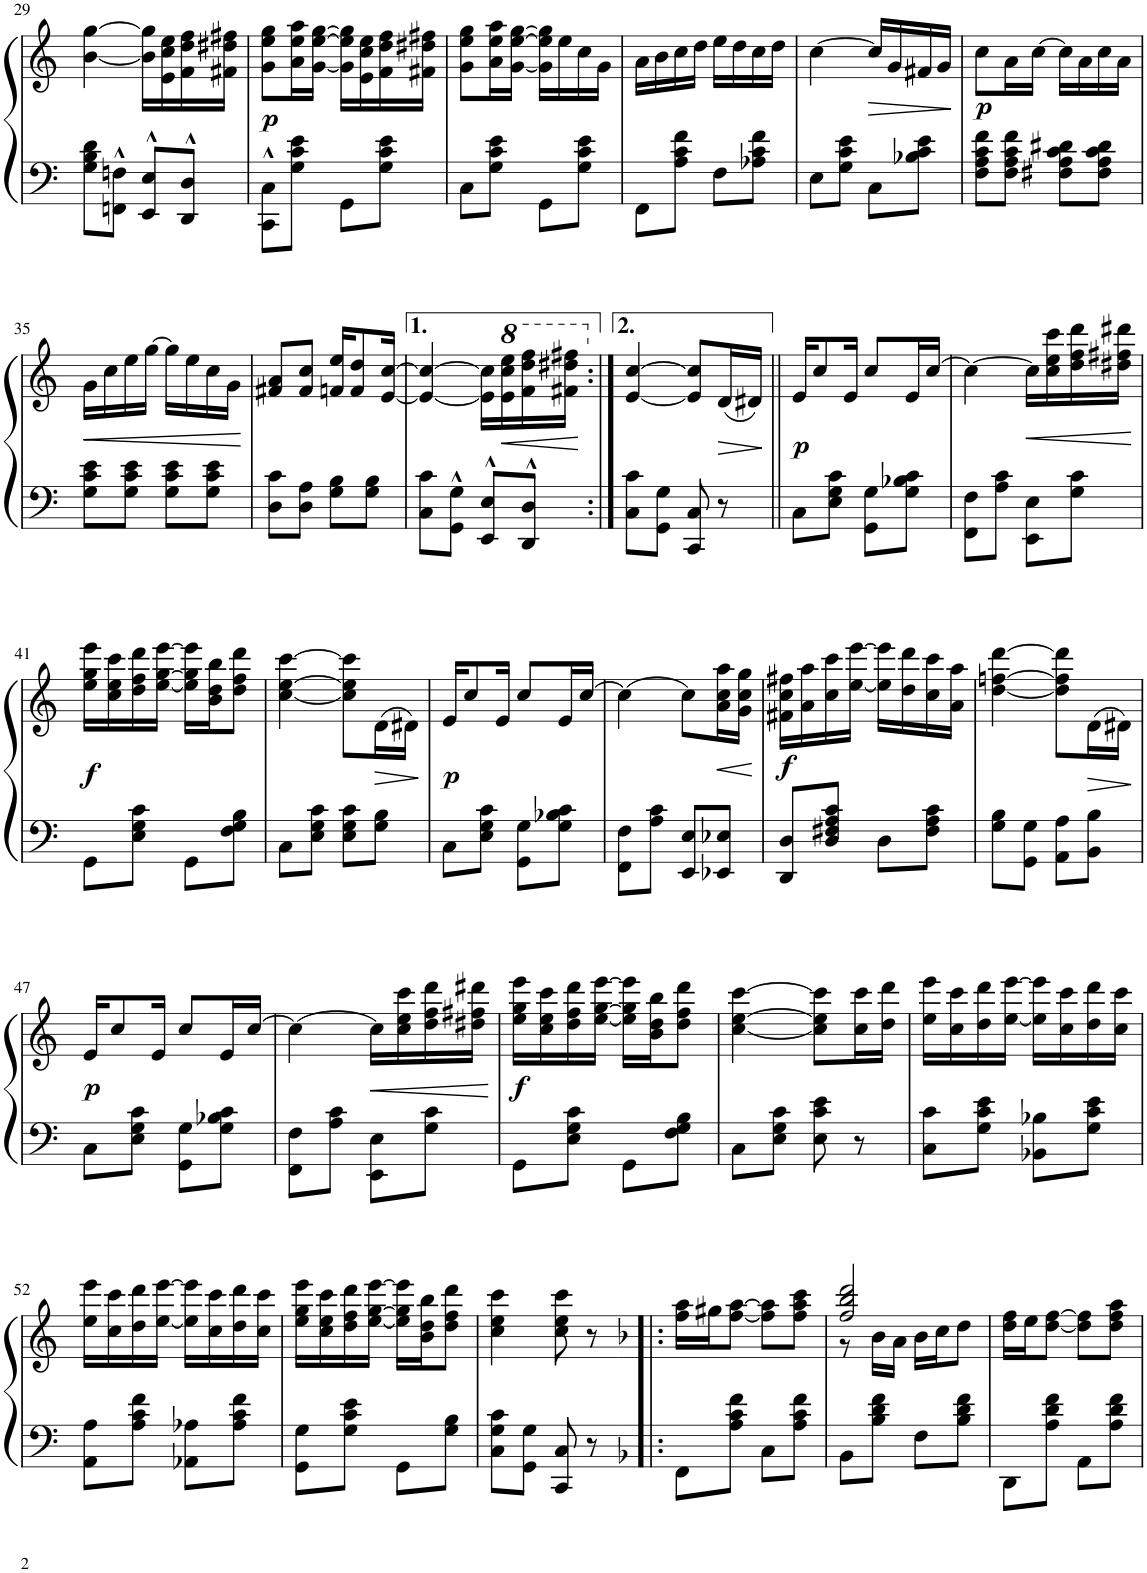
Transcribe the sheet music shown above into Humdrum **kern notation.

**kern	**kern	**dynam
*part1	*part1	*part1
*staff2	*staff1	*staff1/2
*I"Piano	*	*
*I'Pno.	*	*
!!LO:PB:g=z
*clefG2	*clefG2	*
*k[]	*k[]	*
*M2/4	*M2/4	*
=29	=29	=29
8G\ 8B\ 8d\L	[4b\ [4gg\	.
8FFn\^^ 8Fn\^^J	.	.
8EE/^^ 8E/^^L	16b\] 16gg\]LL	.
.	16e\ 16cc\ 16ee\	.
8DD/^^ 8D/^^J	16f\ 16dd\ 16ff\	.
.	16f#X\ 16dd#X\ 16ff#X\JJ	.
=30	=30	=30
!	!	!LO:DY:b
8CC\^^ 8C\^^L	8g\ 8ee\ 8gg\L	p
8G\ 8c\ 8e\J	16a\ 16ee\ 16aa\L	.
.	[16g\ [16ee\ [16gg\JJ	.
8GG\L	16g\] 16ee\] 16gg\]LL	.
.	16e\ 16cc\ 16ee\	.
8G\ 8c\ 8e\J	16f\ 16dd\ 16ff\	.
.	16f#X\ 16dd#X\ 16ff#X\JJ	.
=31	=31	=31
8C\L	8g\ 8ee\ 8gg\L	.
8G\ 8c\ 8e\J	16a\ 16ee\ 16aa\L	.
.	[16g\ [16ee\ [16gg\JJ	.
8GG\L	16g\] 16ee\] 16gg\]LL	.
.	16ee\	.
8G\ 8c\ 8e\J	16cc\	.
.	16g\JJ	.
=32	=32	=32
8FF\L	16a\LL	.
.	16b\	.
8A\ 8c\ 8f\J	16cc\	.
.	16dd\JJ	.
8F\L	16ee\LL	.
.	16dd\	.
8A-X\ 8c\ 8f\J	16cc\	.
.	16dd\JJ	.
=33	=33	=33
8E\L	[4cc\	.
8G\ 8c\ 8e\J	.	.
!	!	!LO:HP:b
8C\L	16cc/LL]	>
.	16g/	.
8B-X\ 8c\ 8e\J	16f#X/	.
.	16g/JJ	.
.	.	]
=34	=34	=34
!	!	!LO:DY:b
8F\ 8A\ 8c\ 8f\L	8cc\L	p
8F\ 8A\ 8c\ 8f\J	16a\L	.
.	[16cc\JJ	.
8F#X\ 8A\ 8c\ 8d#X\L	16cc\LL]	.
.	16a\	.
8F#\ 8A\ 8c\ 8d#\J	16cc\	.
.	16a\JJ	.
!!LO:LB:g=z
=35	=35	=35
!	!	!LO:HP:b
8G\ 8c\ 8e\L	16g\LL	<
.	16cc\	.
8G\ 8c\ 8e\J	16ee\	.
.	[16gg\JJ	.
8G\ 8c\ 8e\L	16gg\LL]	.
.	16ee\	.
8G\ 8c\ 8e\J	16cc\	.
.	16g\JJ	.
.	.	[
=36	=36	=36
8D\ 8c\L	8f#X/ 8a/L	.
8D\ 8A\J	8f#/ 8cc/J	.
8G\ 8B\L	16fn/ 16ee/KL	.
.	8f/ 8dd/	.
8G\ 8B\J	.	.
.	[16e/ [16cc/Jk	.
=37	=37	=37
8C\ 8c\L	4e/_ 4cc/_	.
8GG\^^ 8G\^^J	.	.
8EE/^^ 8E/^^L	16e\] 16cc\]LL	.
*	*8va	*
.	16ee\ 16ccc\ 16eee\	.
!	!	!LO:HP:b
8DD/^^ 8D/^^J	16ff\ 16ddd\ 16fff\	<
.	16ff#X\ 16ddd#X\ 16fff#X\JJ	.
.	.	[
=38:|!	=38:|!	=38:|!
*	*X8va	*
8C\ 8c\L	[4e/ [4cc/	.
8GG\ 8G\J	.	.
8CC/ 8C/	8e/] 8cc/]L	.
!	!	!LO:HP:b
8r	(16d/L	>
.	16d#X/JJ)	.
.	.	]
=39||	=39||	=39||
!	!	!LO:DY:b
8C\L	16e/KL	p
.	8cc/	.
8E\ 8G\ 8c\J	.	.
.	16e/Jk	.
8GG\ 8G\L	8cc/L	.
8G\ 8B-X\ 8c\J	16e/L	.
.	[16cc/JJ	.
=40	=40	=40
8FF\ 8F\L	4cc\_	.
8A\ 8c\J	.	.
!	!	!LO:HP:b
8EE\ 8E\L	16cc\LL]	<
.	16cc\ 16ee\ 16ccc\	.
8G\ 8c\J	16dd\ 16ff\ 16ddd\	.
.	16dd#X\ 16ff#X\ 16ddd#X\JJ	.
.	.	[
!!LO:LB:g=z
=41	=41	=41
!	!	!LO:DY:b
8GG\L	16ee\ 16gg\ 16eee\LL	f
.	16cc\ 16ee\ 16ccc\	.
8E\ 8G\ 8c\J	16dd\ 16ff\ 16ddd\	.
.	[16ee\ [16gg\ [16eee\JJ	.
8GG\L	16ee\] 16gg\] 16eee\]LL	.
.	16b\ 16dd\ 16bb\J	.
8F\ 8G\ 8B\J	8dd\ 8ff\ 8ddd\J	.
=42	=42	=42
8C\L	[4cc\ [4ee\ [4ccc\	.
8E\ 8G\ 8c\J	.	.
8E\ 8G\ 8c\L	8cc\] 8ee\] 8ccc\]L	.
!	!	!LO:HP:b
8G\ 8B\J	(16d\L	>
.	16d#X\JJ)	.
.	.	]
=43	=43	=43
!	!	!LO:DY:b
8C\L	16e/KL	p
.	8cc/	.
8E\ 8G\ 8c\J	.	.
.	16e/Jk	.
8GG\ 8G\L	8cc/L	.
8G\ 8B-X\ 8c\J	16e/L	.
.	[16cc/JJ	.
=44	=44	=44
8FF\ 8F\L	4cc\_	.
8A\ 8c\J	.	.
8EE/ 8E/L	8cc\L]	.
!	!	!LO:HP:b
8EE-X/ 8E-X/J	16a\ 16cc\ 16aa\L	<
.	16g\ 16cc\ 16gg\JJ	.
.	.	[
=45	=45	=45
!	!	!LO:DY:b
8DD/ 8D/L	16f#X\ 16cc\ 16ff#X\LL	f
.	16a\ 16aa\	.
8D/ 8F#X/ 8A/ 8c/J	16cc\ 16ccc\	.
.	[16ee\ [16eee\JJ	.
8D\L	16ee\] 16eee\]LL	.
.	16dd\ 16ddd\	.
8F#\ 8A\ 8c\J	16cc\ 16ccc\	.
.	16a\ 16aa\JJ	.
=46	=46	=46
8G\ 8B\L	[4dd\ [4ffn\ [4ddd\	.
8GG\ 8G\J	.	.
8AA\ 8A\L	8dd\] 8ff\] 8ddd\]L	.
!	!	!LO:HP:b
8BB\ 8B\J	(16d\L	>
.	16d#X\JJ)	.
.	.	]
!!LO:LB:g=z
=47	=47	=47
!	!	!LO:DY:b
8C\L	16e/KL	p
.	8cc/	.
8E\ 8G\ 8c\J	.	.
.	16e/Jk	.
8GG\ 8G\L	8cc/L	.
8G\ 8B-X\ 8c\J	16e/L	.
.	[16cc/JJ	.
=48	=48	=48
8FF\ 8F\L	4cc\_	.
8A\ 8c\J	.	.
!	!	!LO:HP:b
8EE\ 8E\L	16cc\LL]	<
.	16cc\ 16ee\ 16ccc\	.
8G\ 8c\J	16dd\ 16ff\ 16ddd\	.
.	16dd#X\ 16ff#X\ 16ddd#X\JJ	.
.	.	[
=49	=49	=49
!	!	!LO:DY:b
8GG\L	16ee\ 16gg\ 16eee\LL	f
.	16cc\ 16ee\ 16ccc\	.
8E\ 8G\ 8c\J	16dd\ 16ff\ 16ddd\	.
.	[16ee\ [16gg\ [16eee\JJ	.
8GG\L	16ee\] 16gg\] 16eee\]LL	.
.	16b\ 16dd\ 16bb\J	.
8F\ 8G\ 8B\J	8dd\ 8ff\ 8ddd\J	.
=50	=50	=50
8C\L	[4cc\ [4ee\ [4ccc\	.
8E\ 8G\ 8c\J	.	.
8E\ 8c\ 8e\	8cc\] 8ee\] 8ccc\]L	.
8r	16cc\ 16ccc\L	.
.	16dd\ 16ddd\JJ	.
=51	=51	=51
8C\ 8c\L	16ee\ 16eee\LL	.
.	16cc\ 16ccc\	.
8G\ 8c\ 8e\J	16dd\ 16ddd\	.
.	[16ee\ [16eee\JJ	.
8BB-X\ 8B-X\L	16ee\] 16eee\]LL	.
.	16cc\ 16ccc\	.
8G\ 8c\ 8e\J	16dd\ 16ddd\	.
.	16cc\ 16ccc\JJ	.
!!LO:LB:g=z
=52	=52	=52
8AA\ 8A\L	16ee\ 16eee\LL	.
.	16cc\ 16ccc\	.
8A\ 8c\ 8f\J	16dd\ 16ddd\	.
.	[16ee\ [16eee\JJ	.
8AA-X\ 8A-X\L	16ee\] 16eee\]LL	.
.	16cc\ 16ccc\	.
8A-\ 8c\ 8f\J	16dd\ 16ddd\	.
.	16cc\ 16ccc\JJ	.
=53	=53	=53
8GG\ 8G\L	16ee\ 16gg\ 16eee\LL	.
.	16cc\ 16ee\ 16ccc\	.
8G\ 8c\ 8e\J	16dd\ 16ff\ 16ddd\	.
.	[16ee\ [16gg\ [16eee\JJ	.
8GG\L	16ee\] 16gg\] 16eee\]LL	.
.	16b\ 16dd\ 16bb\J	.
8G\ 8B\J	8dd\ 8ff\ 8ddd\J	.
=54	=54	=54
8C\ 8G\ 8c\L	4cc\ 4ee\ 4ccc\	.
8GG\ 8G\J	.	.
8CC/ 8C/	8cc\ 8ee\ 8ccc\	.
8r	8r	.
=55!|:	=55!|:	=55!|:
*k[b-]	*k[b-]	*
8FF\L	16ff\ 16aa\LL	.
.	16gg#X\J	.
8A\ 8c\ 8f\J	[8ff\ [8aa\J	.
8C\L	8ff\] 8aa\]L	.
8A\ 8c\ 8f\J	8ff\ 8aa\ 8ccc\J	.
=56	=56	=56
*	*^	*
8BB-\L	2ff/ 2bb-/ 2ddd/	8r	.
8B-\ 8d\ 8f\J	.	16b-\LL	.
.	.	16a\JJ	.
8F\L	.	16b-\LL	.
.	.	16cc\J	.
8B-\ 8d\ 8f\J	.	8dd\J	.
*	*v	*v	*
=57	=57	=57
8DD\L	16dd\ 16ff\LL	.
.	16ee\J	.
8A\ 8d\ 8f\J	[8dd\ [8ff\J	.
8AA\L	8dd\] 8ff\]L	.
8A\ 8d\ 8f\J	8dd\ 8ff\ 8aa\J	.
=	=	=
*-	*-	*-
